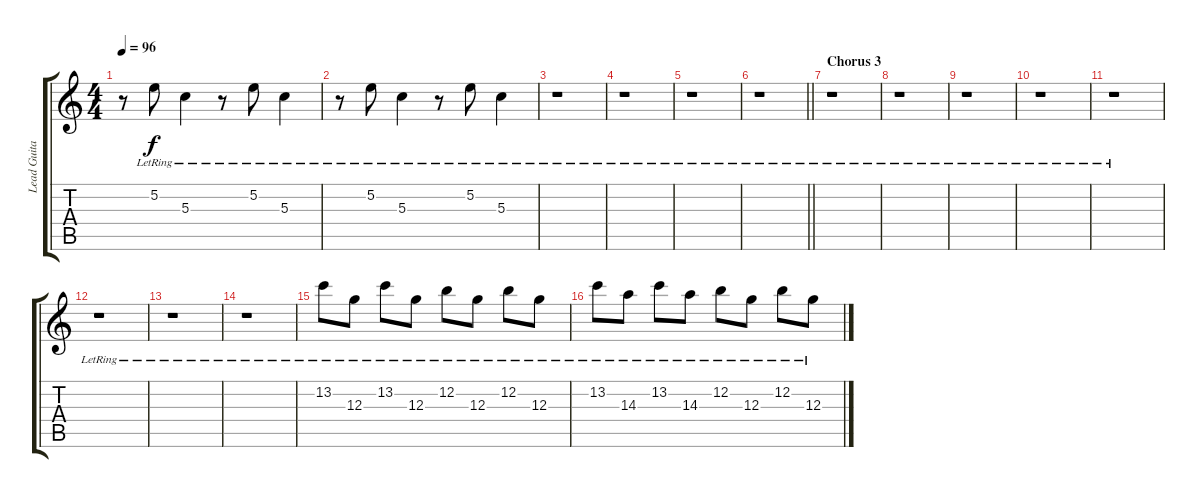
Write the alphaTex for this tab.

\track ("Lead Guitar" "Lead Guita") {instrument distortionguitar}
\staff {score tabs}
\tuning (E4 B3 G3 D3 A2 E2) {hide}
\ts (4 4)
\tempo 96
\clef g2
\ks c
r.8{dy f} 5.2{lr}.8 5.3{lr}.4 r.8 5.2{lr}.8 5.3{lr}.4 |
r.8 5.2{lr}.8 5.3{lr}.4 r.8 5.2{lr}.8 5.3{lr}.4 |
r.1 |
r.1 |
r.1 |
\barLineRight lightlight
r.1 |
\section ("" "Chorus 3")
r.1 |
r.1 |
r.1 |
r.1 |
r.1 |
r.1 |
r.1 |
r.1 |
13.2{lr}.8 12.3{lr}.8 13.2{lr}.8 12.3{lr}.8 12.2{lr}.8 12.3{lr}.8 12.2{lr}.8 12.3{lr}.8 |
13.2{lr}.8 14.3{lr}.8 13.2{lr}.8 14.3{lr}.8 12.2{lr}.8 12.3{lr}.8 12.2{lr}.8 12.3{lr}.8
